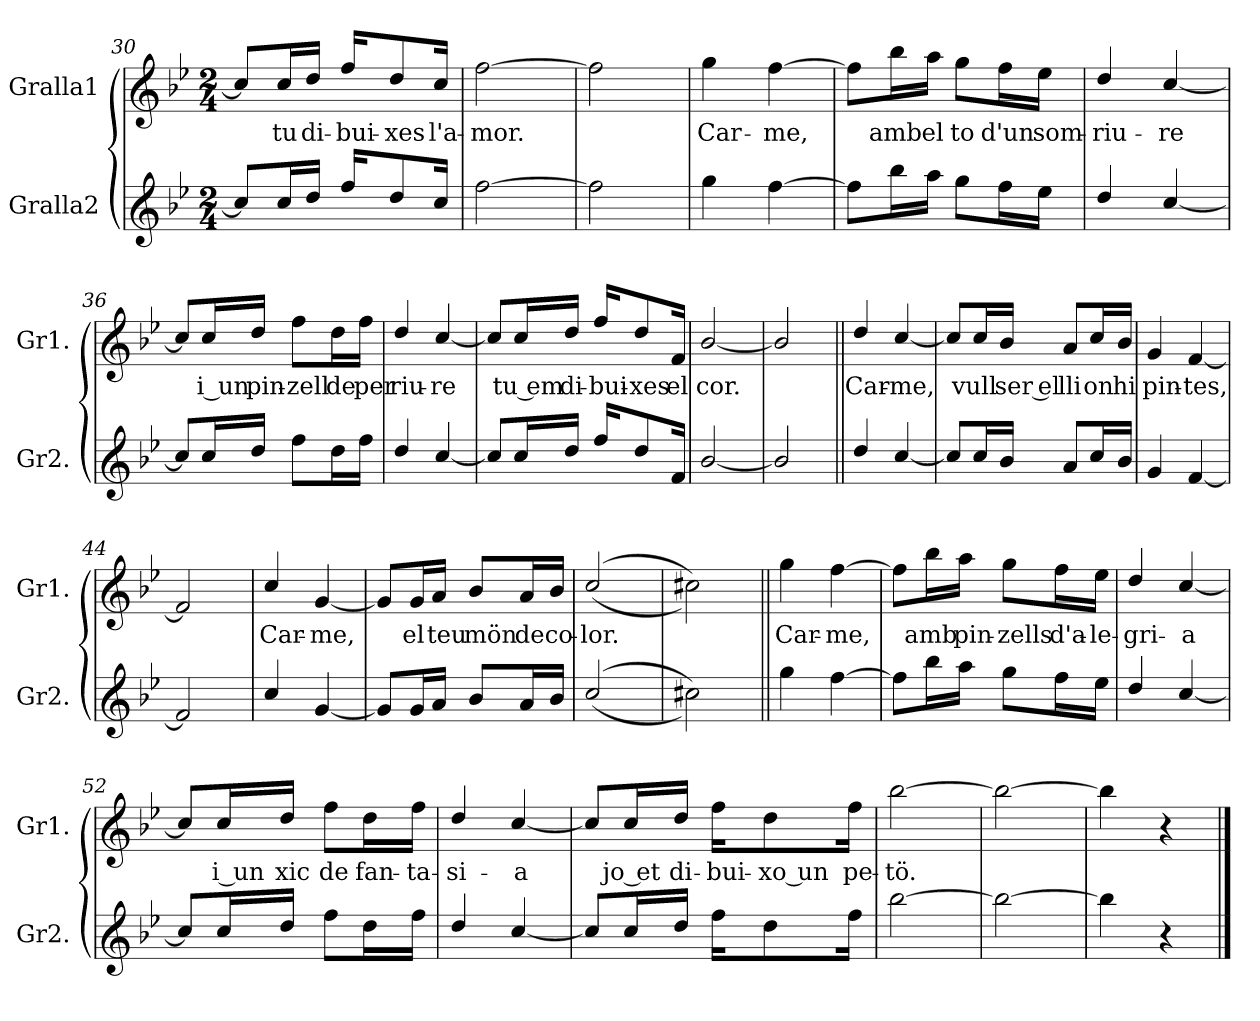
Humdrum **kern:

**kern	**kern	**text
*part2	*part1	*part1
*staff2	*staff1	*staff1
*I"Gralla2	*I"Gralla1	*
*I'Gr2.	*I'Gr1.	*
*clefG2	*clefG2	*
*k[b-e-]	*k[b-e-]	*
*M2/4	*M2/4	*
=30	=30	=30
8cc/L]	8cc/L]	.
!	!	!LO:LY:b
16cc/L	16cc/L	tu
!	!	!LO:LY:b
16dd/JJ	16dd/JJ	di-
!	!	!LO:LY:b
16ff/KL	16ff/KL	-bui-
!	!	!LO:LY:b
8dd/	8dd/	-xes
!	!	!LO:LY:b
16cc/Jk	16cc/Jk	l'a-
=31	=31	=31
!	!	!LO:LY:b
[2ff\	[2ff\	-mor.
=32	=32	=32
2ff\]	2ff\]	.
=33	=33	=33
!	!	!LO:LY:b
4gg\	4gg\	Car-
!	!	!LO:LY:b
[4ff\	[4ff\	-me,
=34	=34	=34
8ff\L]	8ff\L]	.
!	!	!LO:LY:b
16bb-\L	16bb-\L	amb
!	!	!LO:LY:b
16aa\JJ	16aa\JJ	el
!	!	!LO:LY:b
8gg\L	8gg\L	to
!	!	!LO:LY:b
16ff\L	16ff\L	d'un
!	!	!LO:LY:b
16ee-\JJ	16ee-\JJ	som-
=35	=35	=35
!	!	!LO:LY:b
4dd/	4dd/	-riu-
!	!	!LO:LY:b
[4cc/	[4cc/	-re
!!LO:LB:g=z
=36	=36	=36
8cc/L]	8cc/L]	.
!	!	!LO:LY:b
16cc/L	16cc/L	i un
!	!	!LO:LY:b
16dd/JJ	16dd/JJ	pin-
!	!	!LO:LY:b
8ff\L	8ff\L	-zell
!	!	!LO:LY:b
16dd\L	16dd\L	de
!	!	!LO:LY:b
16ff\JJ	16ff\JJ	per
=37	=37	=37
!	!	!LO:LY:b
4dd/	4dd/	riu-
!	!	!LO:LY:b
[4cc/	[4cc/	-re
=38	=38	=38
8cc/L]	8cc/L]	.
!	!	!LO:LY:b
16cc/L	16cc/L	tu em
!	!	!LO:LY:b
16dd/JJ	16dd/JJ	di-
!	!	!LO:LY:b
16ff/KL	16ff/KL	-bui-
!	!	!LO:LY:b
8dd/	8dd/	-xes
!	!	!LO:LY:b
16f/Jk	16f/Jk	el
=39	=39	=39
!	!	!LO:LY:b
[2b-/	[2b-/	cor.
=40	=40	=40
2b-/]	2b-/]	.
=41||	=41||	=41||
!	!	!LO:LY:b
4dd/	4dd/	Car-
!	!	!LO:LY:b
[4cc/	[4cc/	-me,
=42	=42	=42
8cc/L]	8cc/L]	.
!	!	!LO:LY:b
16cc/L	16cc/L	vull
!	!	!LO:LY:b
16b-/JJ	16b-/JJ	ser el
!	!	!LO:LY:b
8a/L	8a/L	lli
!	!	!LO:LY:b
16cc/L	16cc/L	on
!	!	!LO:LY:b
16b-/JJ	16b-/JJ	hi
=43	=43	=43
!	!	!LO:LY:b
4g/	4g/	pin-
!	!	!LO:LY:b
[4f/	[4f/	-tes,
=44	=44	=44
2f/]	2f/]	.
=45	=45	=45
!	!	!LO:LY:b
4cc/	4cc/	Car-
!	!	!LO:LY:b
[4g/	[4g/	-me,
!!LO:LB:g=z
=46	=46	=46
8g/L]	8g/L]	.
!	!	!LO:LY:b
16g/L	16g/L	el
!	!	!LO:LY:b
16a/JJ	16a/JJ	teu
!	!	!LO:LY:b
8b-/L	8b-/L	mön
!	!	!LO:LY:b
16a/L	16a/L	de
!	!	!LO:LY:b
16b-/JJ	16b-/JJ	co-
=47	=47	=47
!	!	!LO:LY:b
(<(<2cc/	(<(<2cc/	-lor.
=48	=48	=48
2cc#X\))	2cc#X\))	.
=49||	=49||	=49||
!	!	!LO:LY:b
4gg\	4gg\	Car-
!	!	!LO:LY:b
[4ff\	[4ff\	-me,
=50	=50	=50
8ff\L]	8ff\L]	.
!	!	!LO:LY:b
16bb-\L	16bb-\L	amb
!	!	!LO:LY:b
16aa\JJ	16aa\JJ	pin-
!	!	!LO:LY:b
8gg\L	8gg\L	-zells
!	!	!LO:LY:b
16ff\L	16ff\L	d'a-
!	!	!LO:LY:b
16ee-\JJ	16ee-\JJ	-le-
=51	=51	=51
!	!	!LO:LY:b
4dd/	4dd/	-gri-
!	!	!LO:LY:b
[4cc/	[4cc/	-a
=52	=52	=52
8cc/L]	8cc/L]	.
!	!	!LO:LY:b
16cc/L	16cc/L	i un
!	!	!LO:LY:b
16dd/JJ	16dd/JJ	xic
!	!	!LO:LY:b
8ff\L	8ff\L	de
!	!	!LO:LY:b
16dd\L	16dd\L	fan-
!	!	!LO:LY:b
16ff\JJ	16ff\JJ	-ta-
=53	=53	=53
!	!	!LO:LY:b
4dd/	4dd/	-si-
!	!	!LO:LY:b
[4cc/	[4cc/	-a
=54	=54	=54
8cc/L]	8cc/L]	.
!	!	!LO:LY:b
16cc/L	16cc/L	jo et
!	!	!LO:LY:b
16dd/JJ	16dd/JJ	di-
!	!	!LO:LY:b
16ff\KL	16ff\KL	-bui-
!	!	!LO:LY:b
8dd\	8dd\	xo un
!	!	!LO:LY:b
16ff\Jk	16ff\Jk	pe-
!!LO:LB:g=z
=55	=55	=55
!	!	!LO:LY:b
[2bb-\	[2bb-\	-tö.
=56	=56	=56
2bb-\_	2bb-\_	.
=57	=57	=57
4bb-\]	4bb-\]	.
4r	4r	.
==	==	==
*-	*-	*-
